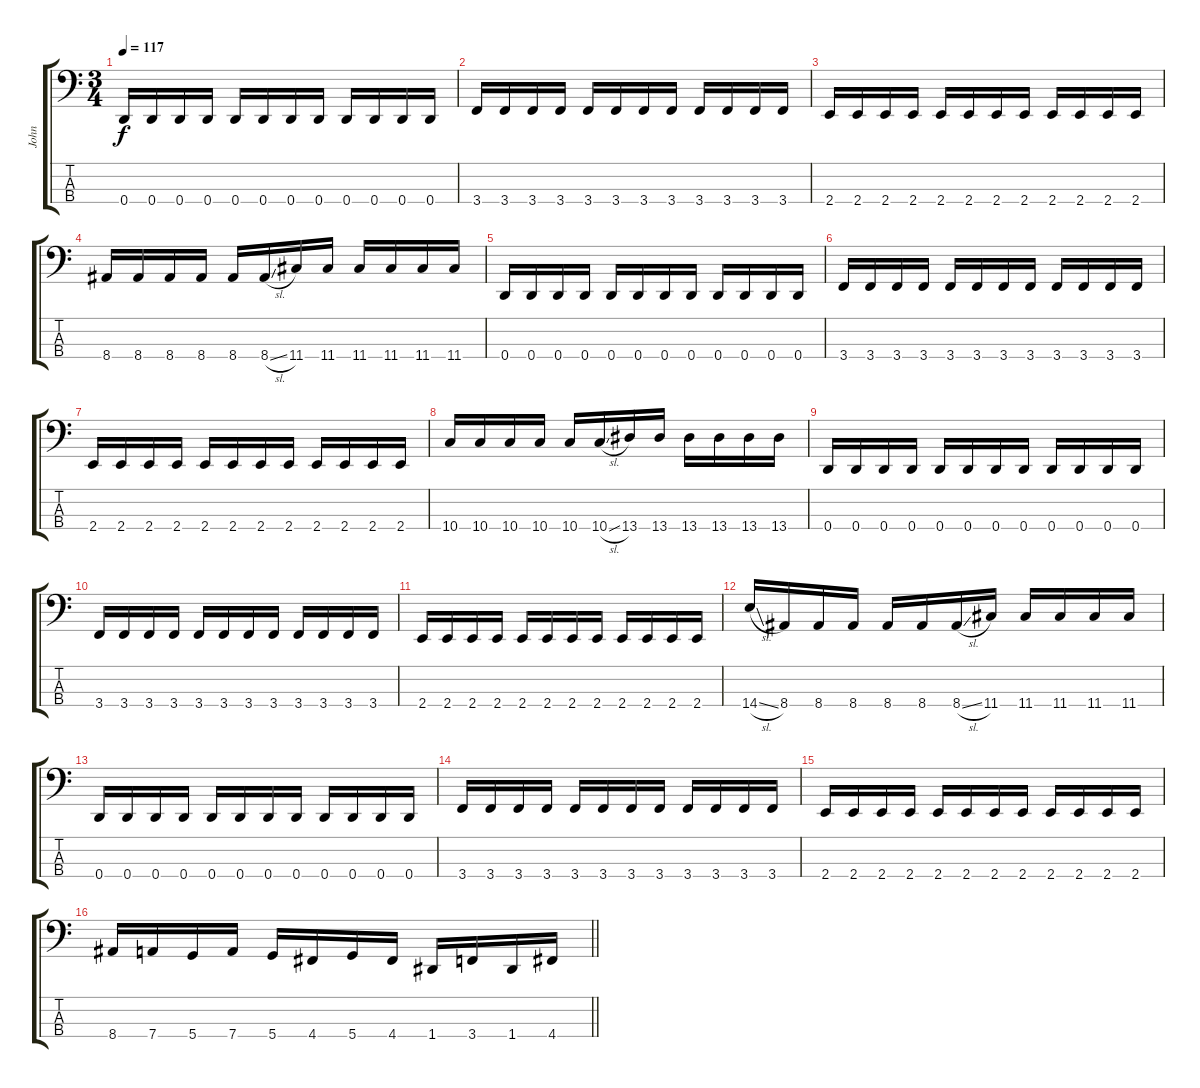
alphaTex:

\track ("John" "John") {instrument electricbasspick}
\staff {score tabs}
\tuning (G2 D2 A1 D1) {hide}
\ts (3 4)
\tempo 117
\clef f4
\ks c
0.4.16{dy f} 0.4.16 0.4.16 0.4.16 0.4.16 0.4.16 0.4.16 0.4.16 0.4.16 0.4.16 0.4.16 0.4.16 |
3.4.16 3.4.16 3.4.16 3.4.16 3.4.16 3.4.16 3.4.16 3.4.16 3.4.16 3.4.16 3.4.16 3.4.16 |
2.4.16 2.4.16 2.4.16 2.4.16 2.4.16 2.4.16 2.4.16 2.4.16 2.4.16 2.4.16 2.4.16 2.4.16 |
8.4.16 8.4.16 8.4.16 8.4.16 8.4.16 8.4{sl}.16 11.4.16 11.4.16 11.4.16 11.4.16 11.4.16 11.4.16 |
0.4.16 0.4.16 0.4.16 0.4.16 0.4.16 0.4.16 0.4.16 0.4.16 0.4.16 0.4.16 0.4.16 0.4.16 |
3.4.16 3.4.16 3.4.16 3.4.16 3.4.16 3.4.16 3.4.16 3.4.16 3.4.16 3.4.16 3.4.16 3.4.16 |
2.4.16 2.4.16 2.4.16 2.4.16 2.4.16 2.4.16 2.4.16 2.4.16 2.4.16 2.4.16 2.4.16 2.4.16 |
10.4.16 10.4.16 10.4.16 10.4.16 10.4.16 10.4{sl}.16 13.4.16 13.4.16 13.4.16 13.4.16 13.4.16 13.4.16 |
0.4.16 0.4.16 0.4.16 0.4.16 0.4.16 0.4.16 0.4.16 0.4.16 0.4.16 0.4.16 0.4.16 0.4.16 |
3.4.16 3.4.16 3.4.16 3.4.16 3.4.16 3.4.16 3.4.16 3.4.16 3.4.16 3.4.16 3.4.16 3.4.16 |
2.4.16 2.4.16 2.4.16 2.4.16 2.4.16 2.4.16 2.4.16 2.4.16 2.4.16 2.4.16 2.4.16 2.4.16 |
14.4{sl}.16 8.4.16 8.4.16 8.4.16 8.4.16 8.4.16 8.4{sl}.16 11.4.16 11.4.16 11.4.16 11.4.16 11.4.16 |
0.4.16 0.4.16 0.4.16 0.4.16 0.4.16 0.4.16 0.4.16 0.4.16 0.4.16 0.4.16 0.4.16 0.4.16 |
3.4.16 3.4.16 3.4.16 3.4.16 3.4.16 3.4.16 3.4.16 3.4.16 3.4.16 3.4.16 3.4.16 3.4.16 |
2.4.16 2.4.16 2.4.16 2.4.16 2.4.16 2.4.16 2.4.16 2.4.16 2.4.16 2.4.16 2.4.16 2.4.16 |
\barLineRight lightlight
8.4.16 7.4.16 5.4.16 7.4.16 5.4.16 4.4.16 5.4.16 4.4.16 1.4.16 3.4.16 1.4.16 4.4.16
